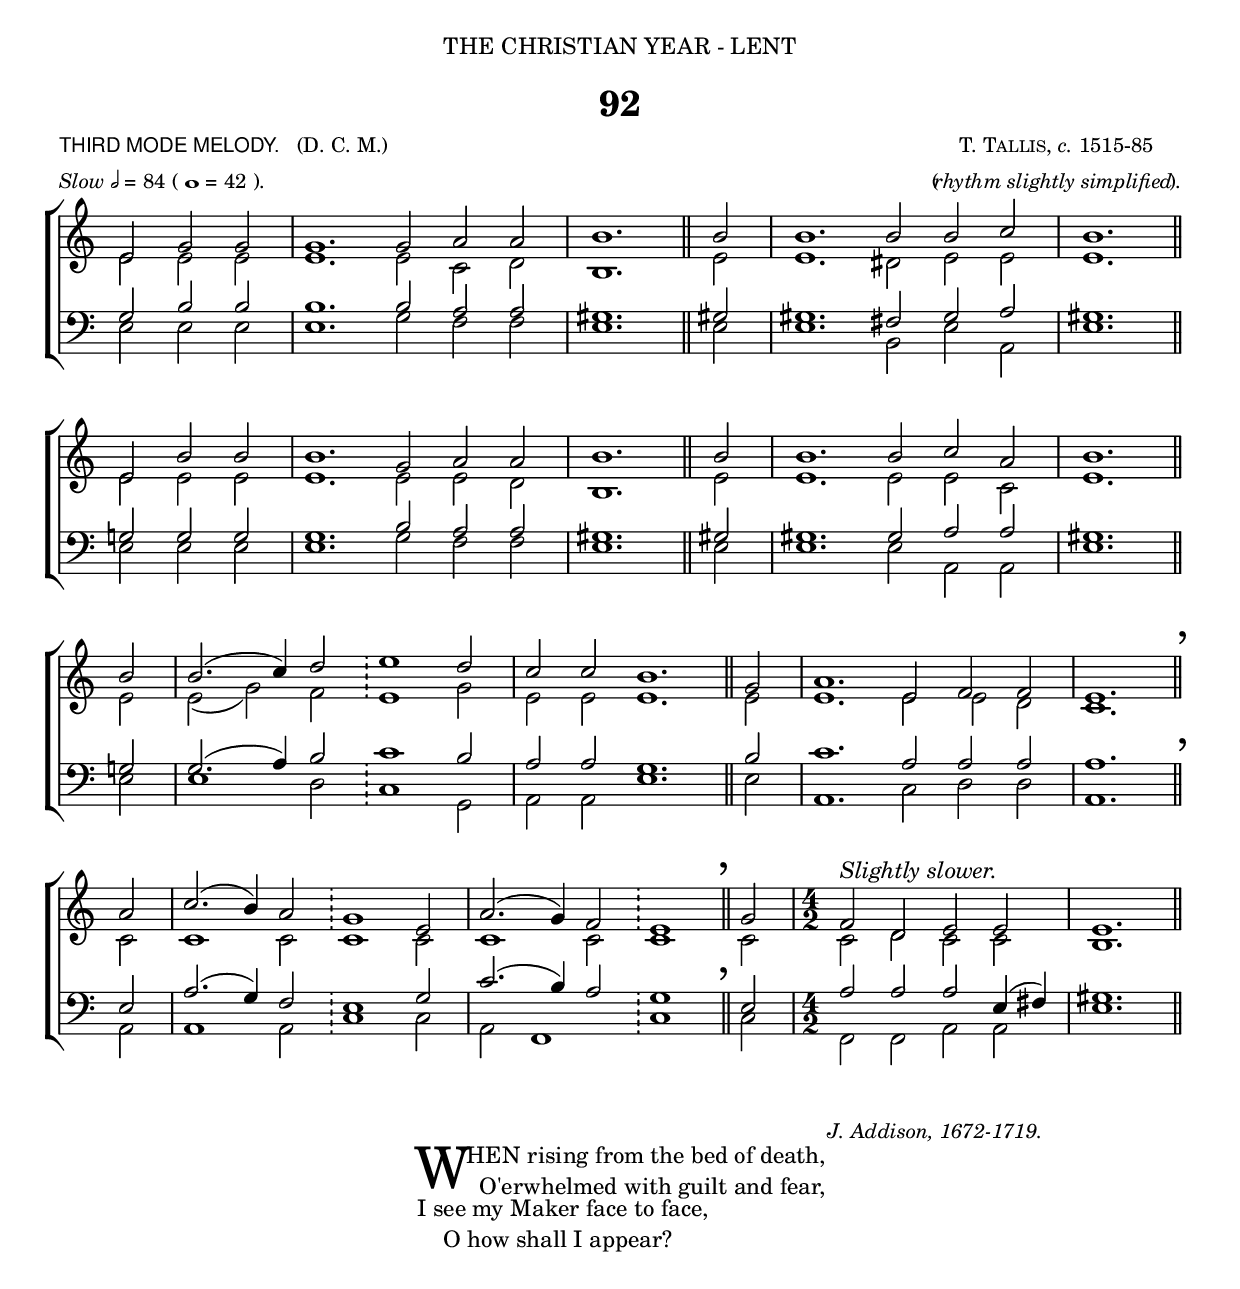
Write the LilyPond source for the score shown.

%%%% 158.png
%%%% Hymn 92. Third Mode Melody When rising from the bed of death
%%%% Rev 3.

\version "2.10"

\header {

  dedication = \markup { \center-align { "THE CHRISTIAN YEAR - LENT"

        \hspace #0.1 }} 

  title = "92"

  meter = \markup { \small {\column {  \line { \sans {"THIRD MODE MELODY."} \hspace #1 \roman {"(D. C. M.)" }}
                                       \line { \italic {Slow} \fontsize #-5 \general-align #Y #DOWN \note #"2" #1 = 84 "(" \fontsize #-2 \general-align #Y #DOWN \note #"1" #1 = 42 ")." }
                                  }
                  }}
 
  arranger =  \markup { \small {\center-align {
                            \line { \smallCaps "T. Tallis," \italic "c." "1515-85" }
                            \line { "(" \hspace #-1 \italic "rhythm slightly simplified" \hspace #-1 ")." }
                } } }

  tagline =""

}

%%%%%%%%%%%%%%%%%%%%%%%%%%%% Macros

%%% prints a repeat sign glyph comprising 4 dots. Used only to begin a repeat at the start of a piece where \bar ":" does not work      

fdstartrepeat =  {\once \override Staff.BarLine #'stencil = #ly:text-interface::print 
                  \once \override Staff.BarLine #'text = \markup  { \line { \hspace #0 \override #'(baseline-skip . 1.0) 
                                                                    \raise #1.4 \column { \with-color #black { 
                                                                    \fontsize #2 . \fontsize #2 . \fontsize #2 . \fontsize #2 .} }
                  } }   
                 \bar "|:"}
                 

%%% prints a repeat sign glyph comprising 4 dots and two thin bars

fdendrepeat = {\once \override Staff.BarLine #'stencil = #ly:text-interface::print 
                \once \override Staff.BarLine #'text = \markup  {  \line { \raise #1.4 \override #'(baseline-skip . 1.0)  \column { \with-color #black {  \fontsize #2 . \fontsize #2 . \fontsize #2 . \fontsize #2 .} }
                                                                   \hspace #-1 \filled-box #'(0 . 0.15) #'(-2 . 2) #0
                                                                   \hspace #-0.9 \filled-box #'(0 . 0.15) #'(-2 . 2) #0
        } }     
        \bar "||"} 

%%% generates the breathmarks

breathmark = { \override Score.RehearsalMark #'break-visibility = #begin-of-line-invisible
        \override Score.RehearsalMark #'Y-offset = #'4.0
        \override Score.RehearsalMark #'X-offset = #'-0.5
        \mark \markup {\fontsize #4 ","}
}

%%% a quick macro to shorten a stem

shortenStem = \once \override Stem #'length = #4.5

%%%  Used to pull a note left. Used when a slurred note pair straddles a longer note above when notecolumn force-hshift does not work            
straddle =  { \once \override Score.SeparationItem #'padding = #2
              \once \override NoteHead #'X-offset = #-3.0
              \once \override Stem #'X-offset = #-3.0 }

%%% Push notecolumn a little to the right

push = { \once \override NoteColumn #'force-hshift = #0.4 }

partmeasure =  \set Score.measurePosition = #(ly:make-moment 5 2)


%%%%%%%%%%%%%%%%%%%%%%%%% end of macro definitions

%%% SATB voices

global = {
  \time 6/2
  \key a \minor
  \set Staff.midiInstrument = "church organ"
}

soprano = \relative c' { \once \override Staff.TimeSignature #'stencil = ##f
  \partial 2*3 e2 g g | g1. g2 a a | b1. \bar "||" \partmeasure b2 | b1. b2 b c | b1. \bar "||" \break
  e,2 b' b | b1. g2 a a | b1. \bar "||" \partmeasure b2 | b1. b2 c a | b1. \bar "||" \break
  \partmeasure b2 | b2.( c4) d2 \bar "dashed" e1 d2 | c2 c b1. \bar "||" g2 | a1. e2 f f | e1. \breathmark \bar "||" \break
  \partmeasure a2 | c2.( b4) a2 \bar "dashed" g1 e2 | a2.( g4) f2 \bar "dashed" e1 \breathmark \bar "||" \partmeasure g2 | \time 4/2 f2
       ^\markup { \italic "Slightly slower."}
       d e e | e1. \bar "||"
  
} 
  

alto = \relative c' { 
  e2 e e | e1. e2 c d | b1. \bar "||" e2 | e1. dis2 e e | e1. \bar "||"
  e2 e e | e1. e2 e d | b1. \bar "||" e2 | e1. e2 e c | e1. \bar "||"
  e2 | e( g) f \bar "dashed" e1 g2 | e2 e e1. \bar "||" e2 | e1. e2 e d | c1. \bar "||"
  c2 | c1 c2 \bar "dashed" c1 c2 | c1 c2 \bar "dashed" c1 \bar "||" c2 | \time 4/2 c2 d c c | b1. \bar "||"
}

tenor = \relative c { \once \override Staff.TimeSignature #'stencil = ##f \clef bass
  g'2 b b | b1. b2 a a | gis1. \bar "||" gis!2 | gis1. fis2 gis a | gis1. \bar "||"
  g!2 g g | g1. b2 a a | gis1. \bar "||" gis!2 | gis1. gis2 a a | gis1. \bar "||"
  g!2 | g2.( a4) b2 \bar "dashed" c1 b2 | a a g1. \bar "||" b2 | c1. a2 a a | a1. \bar "||"
  e2 | a2.( g4) f2 \bar "dashed" e1 g2 | c2.( b4) a2 \bar "dashed" g1 \bar "||" e2 | \time 4/2 a2 a a e4( fis4) | gis1. \bar "||"
}

bass = \relative c { 
  e2 e e | e1. g2 f f | e1. \bar "||" e2 | e1. b2 e a, | e'1. \bar "||"
  e2 e e | e1. g2 f f | e1. \bar "||" e2 | e1. e2 a, a | e'1. \bar "||"
  e2 | e1 d2 \bar "dashed" c1 g2 | a a e'1. \bar "||" e2 | a,1. c2 d d | a1. \bar "||"
  a2 | a1 a2 \bar "dashed" c1 c2 | a2 f1 \bar "dashed" c'1 \bar "||" c2 | \time 4/2 f,2 f a a | e'1. \bar "||"
}

#(ly:set-option 'point-and-click #f)


\paper {
  #(set-paper-size "a4")
%  annotate-spacing = ##t
  print-page-number = ##f
  ragged-last-bottom = ##t
  ragged-bottom = ##t
}

\book {

\score{
\new ChoirStaff 
<<
  \context Staff = upper << 
        \context Voice = sopranos { \voiceOne \global \soprano }
        \context Voice = altos    { \voiceTwo \global \alto }
 
                              >>
  \context Staff = lower <<
        \context Voice = tenors { \voiceOne \global \tenor }
        \context Voice = basses { \voiceTwo \global \bass }
                              >>
			      
>>
\layout {
        indent=0
        \context { \Score \remove "Bar_number_engraver" }
%        \context { \Staff \remove "Time_signature_engraver" }
        \context { \Score \remove "Mark_engraver"  }
        \context { \Staff \consists "Mark_engraver"  }
        } %% close layout

\midi { 
   \context { \Score tempoWholesPerMinute = #(ly:make-moment 84 2) }
       }	
		
} %%% end score bracket


%%% Lyric attribution

\markup { \small { \hspace #74 \italic "J. Addison, 1672-1719." } }

%%% Main lyrics markup block
  
\markup { \hspace #32 %%add space as necc. to center the column
                      \column { %%% verse 1 is a column of 2 lines  
                          \line { \hspace #2.2 \column { \lower #2.4 \fontsize #8 "W" }   %%Drop Cap goes here
                                  \hspace #-1.0    %% adjust this if other letters are too far from Drop Cap
                                  \column  { \raise #0.0 "HEN rising from the bed of death,"  
                                                         "  O'erwhelmed with guilt and fear," } }          
                          \line {  \hspace #2.5  %%adjust hspace until this line left edge is flush with Drop Cap
                                   \lower  #1.56  %%adjust this until the line spacing looks right
                                   \column {   
					   "I see my Maker face to face,"
					   "    O how shall I appear?"
                                        }}
                               
                                   } %% finish verse 1    
}         



%%%fake score block to occupy space and force a pagebreak.  Can't think of a better way of doing this.
\score{
        {s4 }
\header { breakbefore = ##f piece = ##f opus = ##f tagline = ##f }
\layout{        
        \context { \Staff
                \remove Time_signature_engraver
                \remove Key_engraver
                \remove Clef_engraver
                \remove Staff_symbol_engraver
}}}

        
%%% second page
%%% Continuation of lyrics

\markup { \hspace #32   %%add space as necc. to center the column
          \column { 
                \hspace #1 
                \line { "2  "
                           \column {         
				   "If yet, while pardon may be found,"
				   "    And mercy may be sought,"
				   "My heart with inward horror shrinks,"
				   "    And trembles at the thought;"
                        }}
                  \hspace #1 
                  \line { "3  "
                    \column {        
			    "When thou, O Lord, shalt stand disclosed"
			    "    In majesty severe,"
			    "And sit in judgement on my soul,"
			    "    O how shall I appear?"
                        }}
                \hspace #1 % adds vertical spacing between verses  
                \line {"4  "
                    \column {        
			    "But thou hast told the troubled mind"
			    "    Who does her sins lament,"
			    "The timely tribute of her tears"
			    "    Shall endless woe prevent."
                        }} 
		\hspace #1 % adds vertical spacing between verses  
                \line {"5  "
                    \column {        
			    "Then see the sorrow of my heart,"
			    "    Ere yet it be too late;"
			    "And hear my Saviour's dying groans,"
			    "    To give those sorrows weight."
                        }} 
                \hspace #1 % adds vertical spacing between verses  
                \line {"6. "
                    \column {        
			    "For never shall my soul despair"
			    "    Her pardon to procure,"
			    "Who knows thine only Son has died"
			    "    To make her pardon sure."
                }}
          }
} %%% lyric markup bracket


%% Amen score block

\score{
  \new ChoirStaff
   <<
        \context Staff = upper \with { fontSize = #-3  \override StaffSymbol #'staff-space = #(magstep -2) }  
                              << 
        \context Voice = "sopranos" { \relative c' { \clef treble \global \voiceOne e1 e  \bar "||" }}
        \context Voice = "altos"    { \relative c' { \clef treble \global \voiceTwo c1 b \bar "||" }}
                              >>

	\context Lyrics \lyricsto "altos" {\override LyricText #'font-size = #-1  A -- men. }

        \context Staff = lower \with { fontSize = #-3  \override StaffSymbol #'staff-space = #(magstep -2) }  
                               << 
        \context Voice = "tenors" { \relative c { \clef bass \global \voiceThree a'1 gis \bar "||" }}
        \context Voice = "basses" { \relative c { \clef bass \global \voiceFour  a1 e' \bar "||" }}
                                >> 
  >>                          

\header { breakbefore = ##f piece = " " opus = " " }

\layout { 

   \context { 
        \Score timing = ##f }
        ragged-right = ##t
        indent = 15\cm
   \context { \Staff \remove Time_signature_engraver }

       } %% close layout

%%%%%%%%%%%%%% Amen Midi

\midi { \context { \Score tempoWholesPerMinute = #(ly:make-moment 84 2) }} 
}

} %%% book bracket
